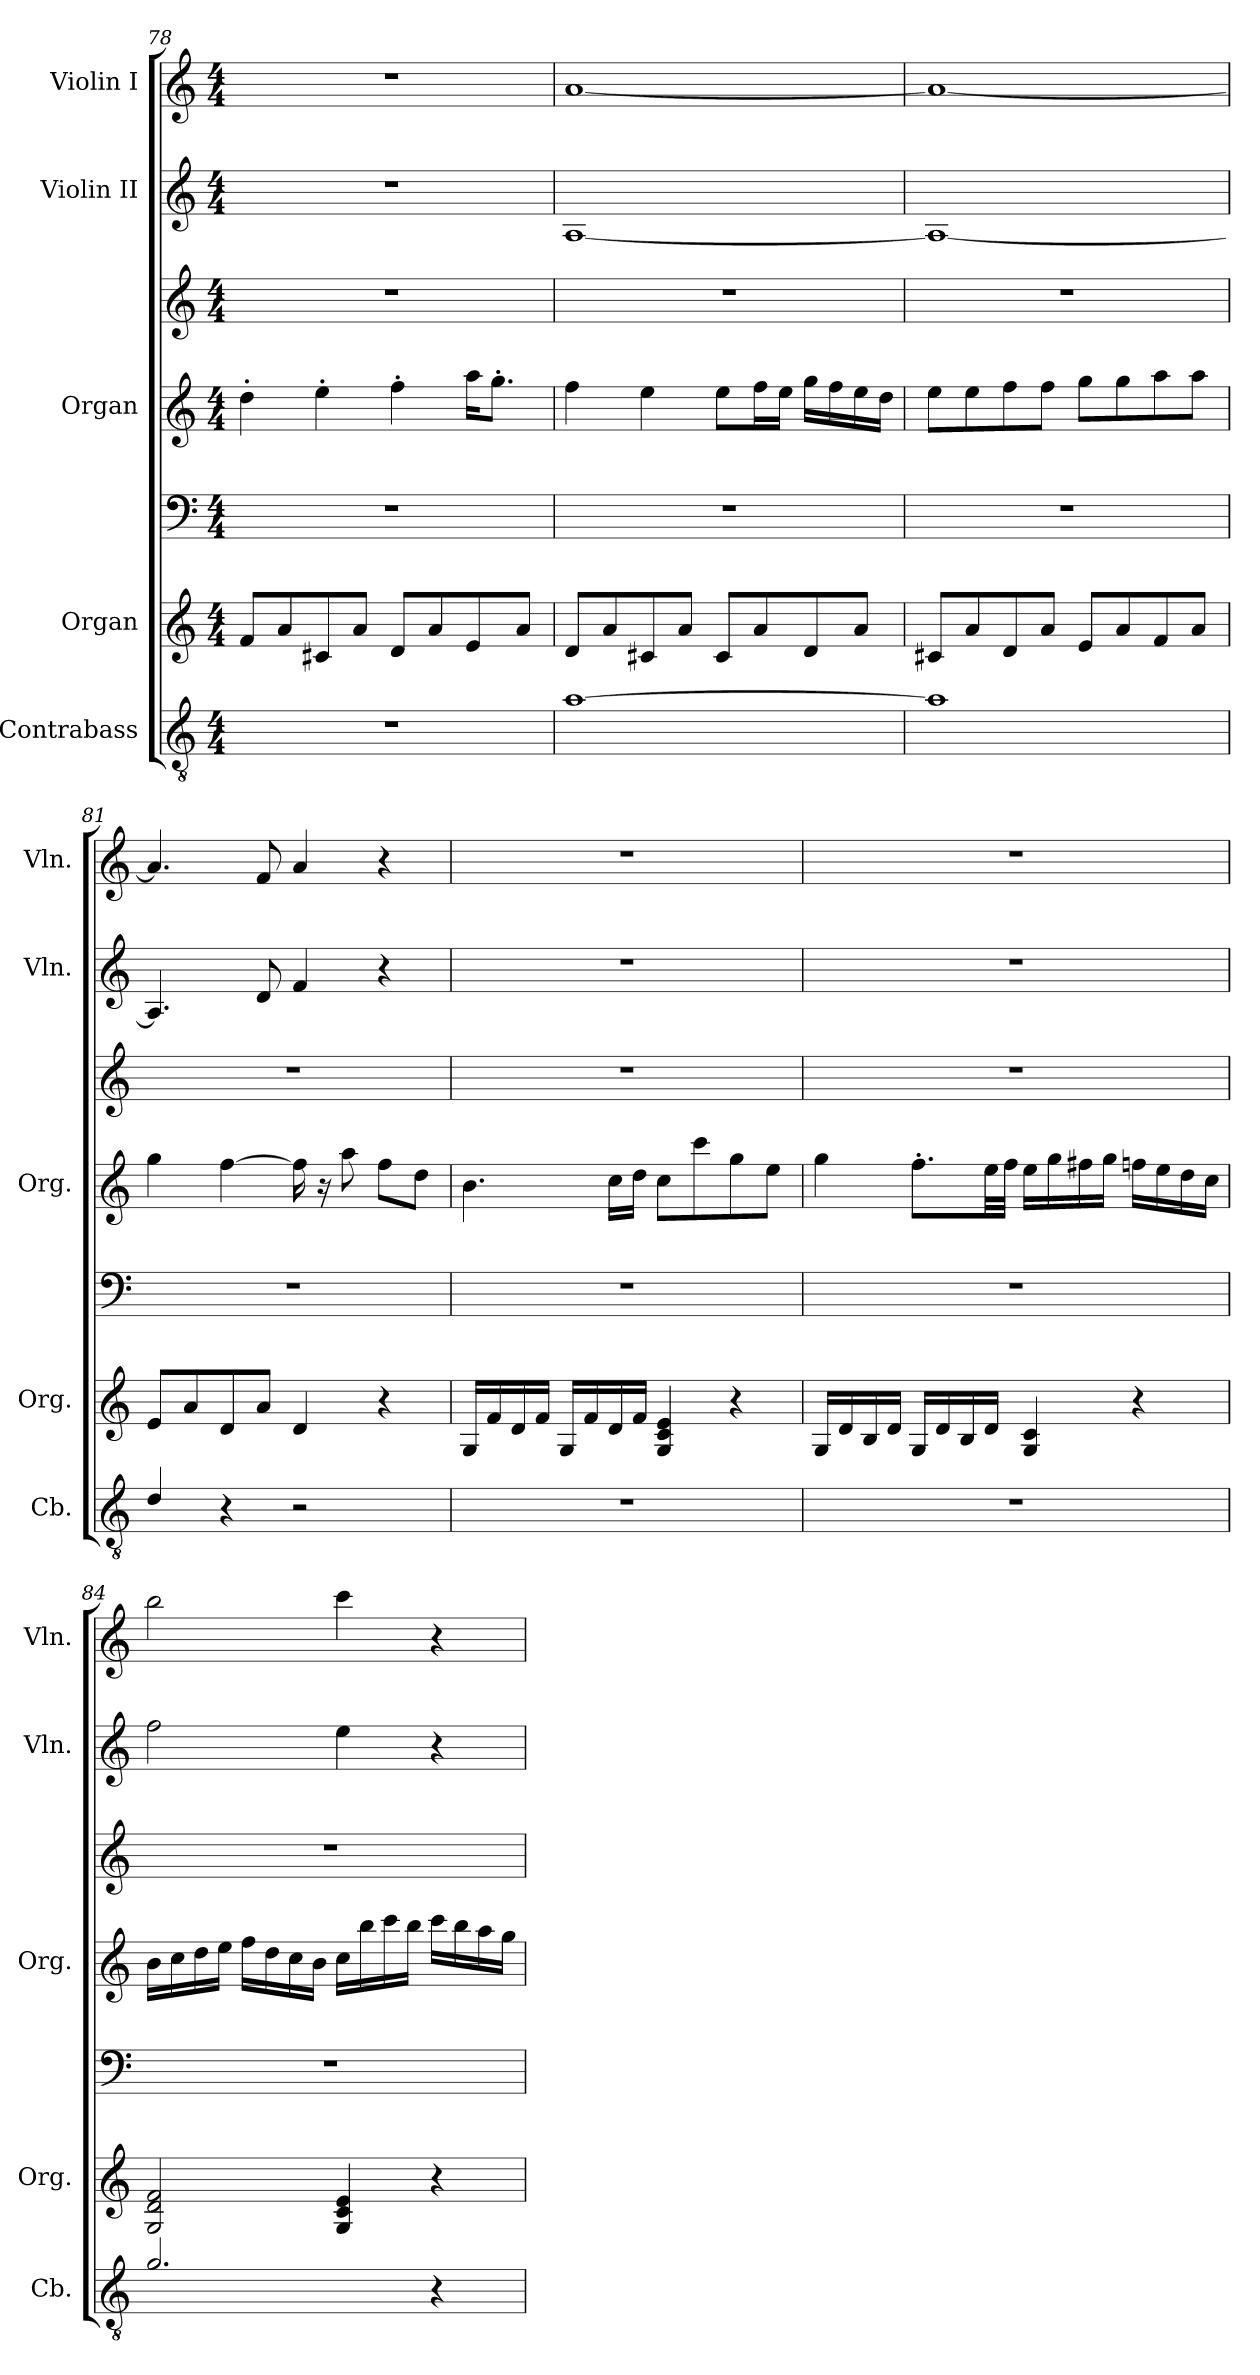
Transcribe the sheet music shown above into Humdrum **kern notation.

**kern	**kern	**kern	**kern	**kern	**kern	**kern
*part5	*part4	*part4	*part3	*part3	*part2	*part1
*staff7	*staff6	*staff5	*staff4	*staff3	*staff2	*staff1
*I"Contrabass	*I"Organ	*	*I"Organ	*	*I"Violin II	*I"Violin I
*I'Cb.	*I'Org.	*	*I'Org.	*	*I'Vln.	*I'Vln.
!!LO:PB:g=z
*clefGv2	*clefG2	*clefF4	*clefG2	*clefG2	*clefG2	*clefG2
*ITrd7c12	*	*	*	*	*	*
*k[]	*k[]	*k[]	*k[]	*k[]	*k[]	*k[]
*M4/4	*M4/4	*M4/4	*M4/4	*M4/4	*M4/4	*M4/4
=78	=78	=78	=78	=78	=78	=78
1r	8f/L	1r	4dd'\	1r	1r	1r
.	8a/	.	.	.	.	.
.	8c#X/	.	4ee'\	.	.	.
.	8a/J	.	.	.	.	.
.	8d/L	.	4ff'\	.	.	.
.	8a/	.	.	.	.	.
.	8e/	.	16aa\KL	.	.	.
.	.	.	8.gg'\J	.	.	.
.	8a/J	.	.	.	.	.
=79	=79	=79	=79	=79	=79	=79
[1A	8d/L	1r	4ff\	1r	[1A	[1a
.	8a/	.	.	.	.	.
.	8c#X/	.	4ee\	.	.	.
.	8a/J	.	.	.	.	.
.	8c#/L	.	8ee\L	.	.	.
.	8a/	.	16ff\L	.	.	.
.	.	.	16ee\JJ	.	.	.
.	8d/	.	16gg\LL	.	.	.
.	.	.	16ff\	.	.	.
.	8a/J	.	16ee\	.	.	.
.	.	.	16dd\JJ	.	.	.
=80	=80	=80	=80	=80	=80	=80
1A]	8c#X/L	1r	8ee\L	1r	1A_	1a_
.	8a/	.	8ee\	.	.	.
.	8d/	.	8ff\	.	.	.
.	8a/J	.	8ff\J	.	.	.
.	8e/L	.	8gg\L	.	.	.
.	8a/	.	8gg\	.	.	.
.	8f/	.	8aa\	.	.	.
.	8a/J	.	8aa\J	.	.	.
=81	=81	=81	=81	=81	=81	=81
4D/	8e/L	1r	4gg\	1r	4.A/]	4.a/]
.	8a/	.	.	.	.	.
4r	8d/	.	[4ff\	.	.	.
.	8a/J	.	.	.	8d/	8f/
2r	4d/	.	16ff\]	.	4f/	4a/
.	.	.	16r	.	.	.
.	.	.	8aa\	.	.	.
.	4r	.	8ff\L	.	4r	4r
.	.	.	8dd\J	.	.	.
!!LO:PB:g=z
=82	=82	=82	=82	=82	=82	=82
1r	16G/LL	1r	4.b\	1r	1r	1r
.	16f/	.	.	.	.	.
.	16d/	.	.	.	.	.
.	16f/JJ	.	.	.	.	.
.	16G/LL	.	.	.	.	.
.	16f/	.	.	.	.	.
.	16d/	.	16cc\LL	.	.	.
.	16f/JJ	.	16dd\JJ	.	.	.
.	4G/ 4c/ 4e/	.	8cc\L	.	.	.
.	.	.	8ccc\	.	.	.
.	4r	.	8gg\	.	.	.
.	.	.	8ee\J	.	.	.
=83	=83	=83	=83	=83	=83	=83
1r	16G/LL	1r	4gg\	1r	1r	1r
.	16d/	.	.	.	.	.
.	16B/	.	.	.	.	.
.	16d/JJ	.	.	.	.	.
.	16G/LL	.	8.ff'\L	.	.	.
.	16d/	.	.	.	.	.
.	16B/	.	.	.	.	.
.	16d/JJ	.	32ee\LL	.	.	.
.	.	.	32ff\JJJ	.	.	.
.	4G/ 4c/	.	16ee\LL	.	.	.
.	.	.	16gg\	.	.	.
.	.	.	16ff#X\	.	.	.
.	.	.	16gg\JJ	.	.	.
.	4r	.	16ffn\LL	.	.	.
.	.	.	16ee\	.	.	.
.	.	.	16dd\	.	.	.
.	.	.	16cc\JJ	.	.	.
!!LO:PB:g=z
=84	=84	=84	=84	=84	=84	=84
2.G/	2G/ 2d/ 2f/	1r	16b\LL	1r	2ff\	2bb\
.	.	.	16cc\	.	.	.
.	.	.	16dd\	.	.	.
.	.	.	16ee\JJ	.	.	.
.	.	.	16ff\LL	.	.	.
.	.	.	16dd\	.	.	.
.	.	.	16cc\	.	.	.
.	.	.	16b\JJ	.	.	.
.	4G/ 4c/ 4e/	.	16cc\LL	.	4ee\	4ccc\
.	.	.	16bb\	.	.	.
.	.	.	16ccc\	.	.	.
.	.	.	16bb\JJ	.	.	.
4r	4r	.	16ccc\LL	.	4r	4r
.	.	.	16bb\	.	.	.
.	.	.	16aa\	.	.	.
.	.	.	16gg\JJ	.	.	.
=	=	=	=	=	=	=
*-	*-	*-	*-	*-	*-	*-
